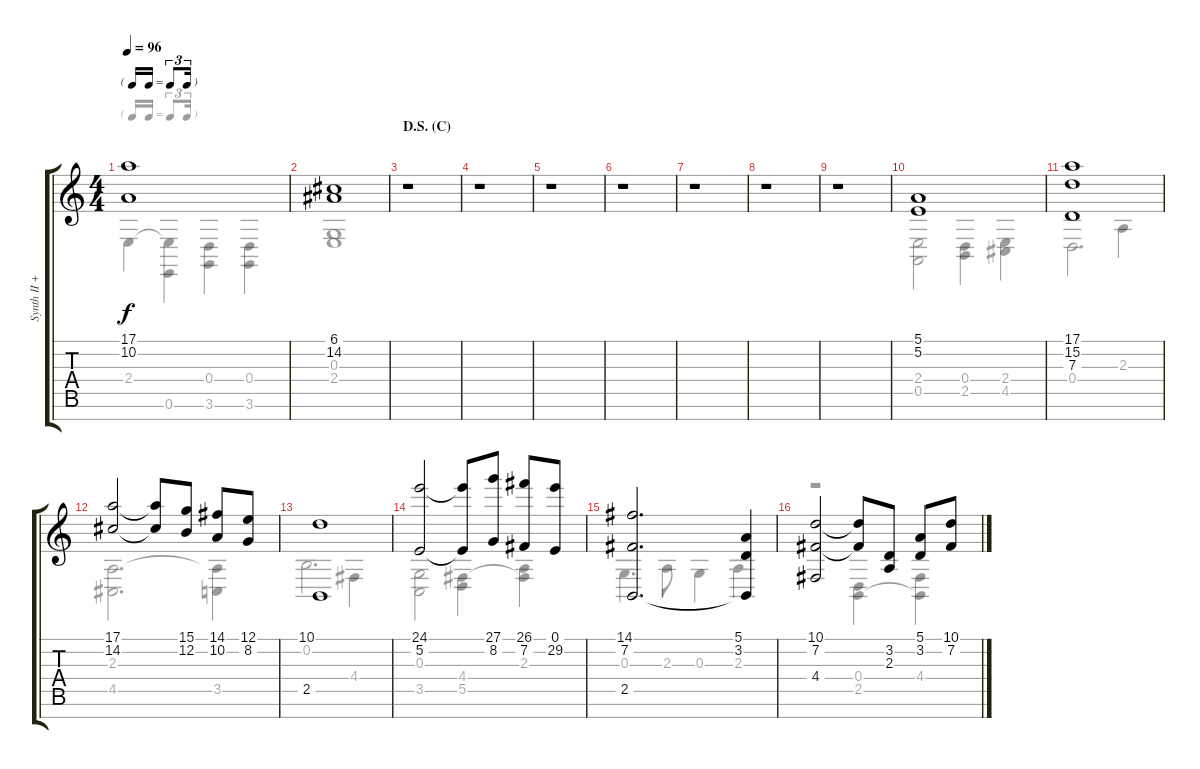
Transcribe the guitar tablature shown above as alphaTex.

\track ("Synth II + III (Strings)" "Synth II +") {instrument stringensemble1}
\staff {score tabs}
\tuning (E4 B3 G3 D3 A2 E2 B1) {hide}
\voice
\ts (4 4)
\tf triplet16th
\tempo 96
\clef g2
\ks c
(17.1 10.2).1{dy f} |
(6.1 14.2).1 |
\section ("" "D.S. (C)")
r.1 |
r.1 |
r.1 |
r.1 |
r.1 |
r.1 |
r.1 |
(5.1 5.2).1 |
(17.1 15.2 7.3).1 |
(17.1 14.2).2 (17.1{t} 14.2{t}).8 (15.1 12.2).8 (14.1 10.2).8 (12.1 8.2).8 |
(10.1 2.5).1 |
(24.1 5.2).2 (24.1{t} 5.2{t}).8 (27.1 8.2).8 (26.1 7.2).8 (0.1 29.2).8 |
(14.1 7.2 2.5).2{d} (5.1 3.2 2.5{t}).4 |
(10.1 7.2 4.4).2 (10.1{t} 7.2{t}).8 (3.2 2.3).8 (5.1 3.2).8 (10.1 7.2).8
\voice
\clef g2
\ottava regular
\simile none
\ks c
2.4.4{dy f} (2.4{t} 0.6).4 (0.4 3.6).4 (0.4 3.6).4 |
(0.3 2.4).1 |
|
|
|
|
|
|
|
(2.4 0.5).2 (0.4 2.5).4 (2.4 4.5).4 |
0.4.2{d} 2.3.4 |
(2.3 4.5).2{d} (2.3{t} 3.5).4 |
0.2.2{d} 4.4.4 |
(0.3 3.5).2 (4.4 5.5).4 (2.3 4.4{t}).4 |
0.3.4{d} 2.3.8 0.3.4 2.3.4 |
r.2 (0.4 2.5).4 (4.4 2.5{t}).4
